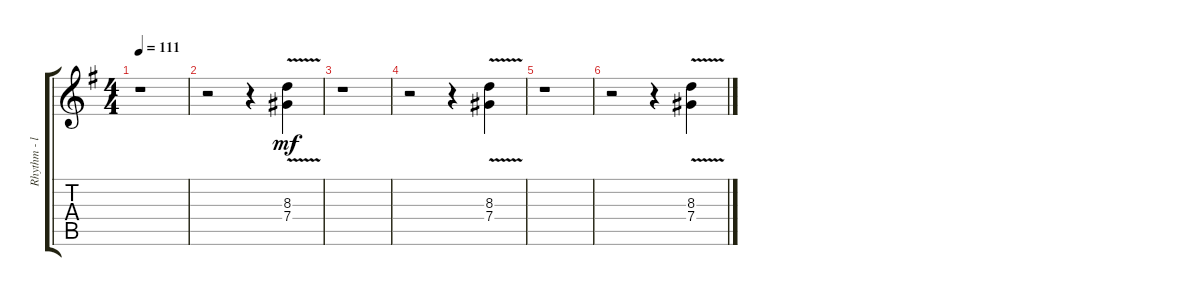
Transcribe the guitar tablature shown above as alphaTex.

\track ("Rhythm - left" "Rhythm - l") {instrument distortionguitar}
\staff {score tabs}
\tuning (Eb4 Bb3 Gb3 Db3 Ab2 Eb2) {hide}
\ts (4 4)
\tempo 111
\clef g2
\ks g
r.1{dy mf} |
r.2 r.4 (8.3{v} 7.4{v}).4 |
r.1 |
r.2 r.4 (8.3{v} 7.4{v}).4 |
r.1 |
r.2 r.4 (8.3{v} 7.4{v}).4
